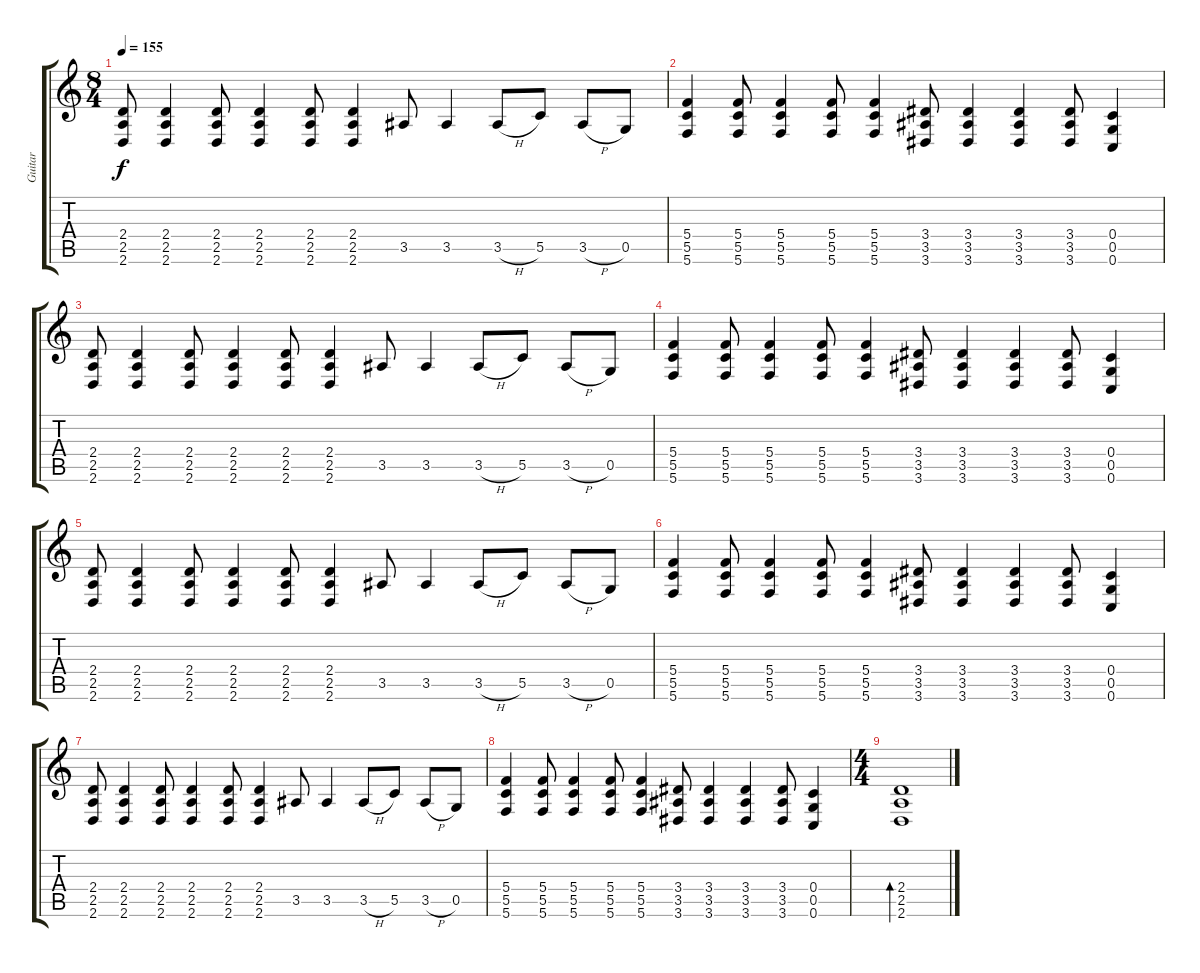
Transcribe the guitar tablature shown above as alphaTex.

\track ("Guitar" "Guitar") {instrument distortionguitar}
\staff {score tabs}
\tuning (D4 A3 F3 C3 G2 C2) {hide}
\ts (8 4)
\tempo 155
\clef g2
\ks c
(2.4 2.5 2.6).8{dy f} (2.4 2.5 2.6).4 (2.4 2.5 2.6).8 (2.4 2.5 2.6).4 (2.4 2.5 2.6).8 (2.4 2.5 2.6).4 3.5.8 3.5.4 3.5{h}.8 5.5.8 3.5{h}.8 0.5.8 |
(5.4 5.5 5.6).4 (5.4 5.5 5.6).8 (5.4 5.5 5.6).4 (5.4 5.5 5.6).8 (5.4 5.5 5.6).4 (3.4 3.5 3.6).8 (3.4 3.5 3.6).4 (3.4 3.5 3.6).4 (3.4 3.5 3.6).8 (0.4 0.5 0.6).4 |
(2.4 2.5 2.6).8 (2.4 2.5 2.6).4 (2.4 2.5 2.6).8 (2.4 2.5 2.6).4 (2.4 2.5 2.6).8 (2.4 2.5 2.6).4 3.5.8 3.5.4 3.5{h}.8 5.5.8 3.5{h}.8 0.5.8 |
(5.4 5.5 5.6).4 (5.4 5.5 5.6).8 (5.4 5.5 5.6).4 (5.4 5.5 5.6).8 (5.4 5.5 5.6).4 (3.4 3.5 3.6).8 (3.4 3.5 3.6).4 (3.4 3.5 3.6).4 (3.4 3.5 3.6).8 (0.4 0.5 0.6).4 |
(2.4 2.5 2.6).8 (2.4 2.5 2.6).4 (2.4 2.5 2.6).8 (2.4 2.5 2.6).4 (2.4 2.5 2.6).8 (2.4 2.5 2.6).4 3.5.8 3.5.4 3.5{h}.8 5.5.8 3.5{h}.8 0.5.8 |
(5.4 5.5 5.6).4 (5.4 5.5 5.6).8 (5.4 5.5 5.6).4 (5.4 5.5 5.6).8 (5.4 5.5 5.6).4 (3.4 3.5 3.6).8 (3.4 3.5 3.6).4 (3.4 3.5 3.6).4 (3.4 3.5 3.6).8 (0.4 0.5 0.6).4 |
(2.4 2.5 2.6).8 (2.4 2.5 2.6).4 (2.4 2.5 2.6).8 (2.4 2.5 2.6).4 (2.4 2.5 2.6).8 (2.4 2.5 2.6).4 3.5.8 3.5.4 3.5{h}.8 5.5.8 3.5{h}.8 0.5.8 |
(5.4 5.5 5.6).4 (5.4 5.5 5.6).8 (5.4 5.5 5.6).4 (5.4 5.5 5.6).8 (5.4 5.5 5.6).4 (3.4 3.5 3.6).8 (3.4 3.5 3.6).4 (3.4 3.5 3.6).4 (3.4 3.5 3.6).8 (0.4 0.5 0.6).4 |
\ts (4 4)
(2.4 2.5 2.6).1{bd 480}
